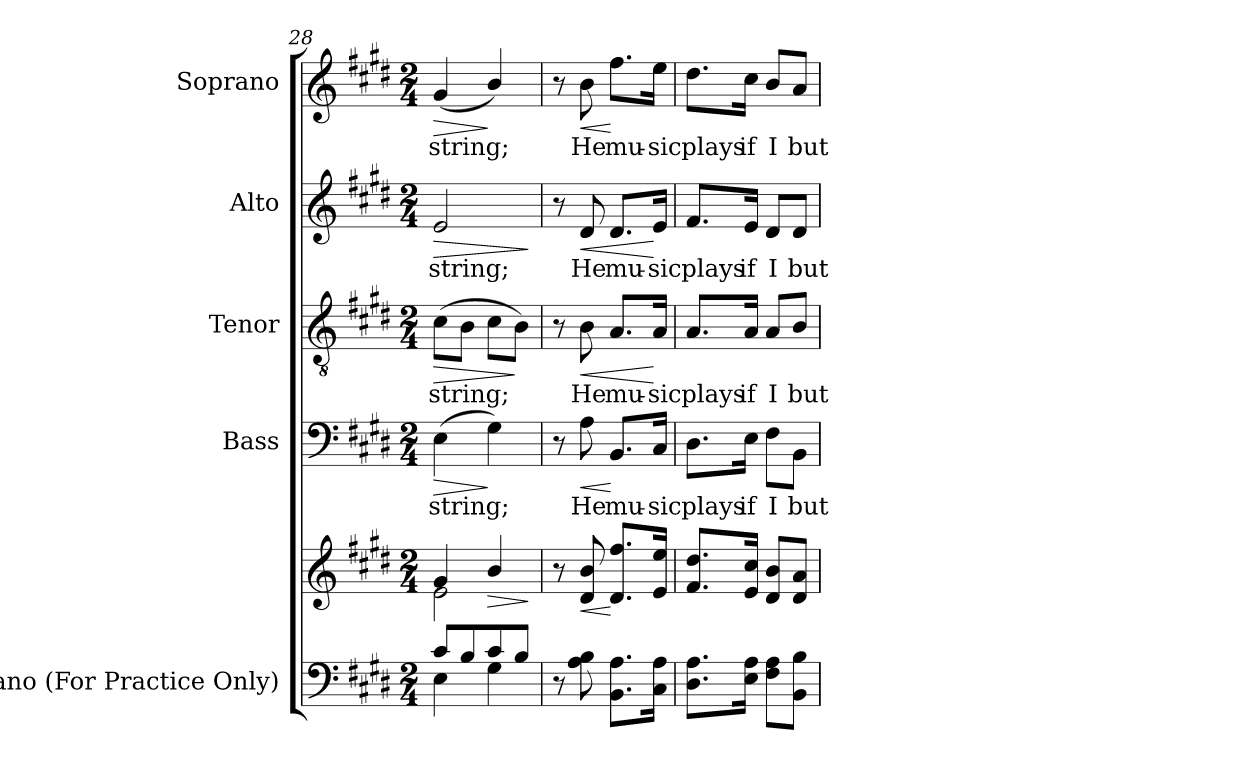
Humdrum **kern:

**kern	**kern	**dynam	**kern	**text	**dynam	**kern	**text	**dynam	**kern	**text	**dynam	**kern	**text	**dynam
*part5	*part5	*part5	*part4	*part4	*part4	*part3	*part3	*part3	*part2	*part2	*part2	*part1	*part1	*part1
*staff6	*staff5	*staff5/6	*staff4	*staff4	*staff4	*staff3	*staff3	*staff3	*staff2	*staff2	*staff2	*staff1	*staff1	*staff1
*I"Piano (For Practice Only)	*	*	*I"Bass	*	*	*I"Tenor	*	*	*I"Alto	*	*	*I"Soprano	*	*
*I'Pno.	*	*	*I'B.	*	*	*I'T.	*	*	*I'A.	*	*	*I'S.	*	*
*clefF4	*clefG2	*	*clefF4	*	*	*clefGv2	*	*	*clefG2	*	*	*clefG2	*	*
*	*	*	*	*	*	*ITrd7c12	*	*	*	*	*	*	*	*
*k[f#c#g#d#]	*k[f#c#g#d#]	*	*k[f#c#g#d#]	*	*	*k[f#c#g#d#]	*	*	*k[f#c#g#d#]	*	*	*k[f#c#g#d#]	*	*
*E:	*E:	*	*E:	*	*	*E:	*	*	*E:	*	*	*E:	*	*
*M2/4	*M2/4	*	*M2/4	*	*	*M2/4	*	*	*M2/4	*	*	*M2/4	*	*
=28	=28	=28	=28	=28	=28	=28	=28	=28	=28	=28	=28	=28	=28	=28
*^	*^	*	*	*	*	*	*	*	*	*	*	*	*	*
!	!	!	!	!	!	!LO:LY:b:color=#000000	!LO:HP:b	!	!	!	!	!	!	!	!	!
!	!	!	!	!	!	!	!	!	!LO:LY:b:color=#000000	!LO:HP:b	!	!	!	!	!	!
!	!	!	!	!	!	!	!	!	!	!	!	!LO:LY:b:color=#000000	!LO:HP:b	!	!	!
!	!	!	!	!	!	!	!	!	!	!	!	!	!	!	!LO:LY:b:color=#000000	!LO:HP:b
8c#i/L	4Ei\	4g#i/	2ei\	.	(4Ei\	string;	>	(8C#i\L	string;	>	2ei/	string;	>	(4g#i/	string;	>
8Bi/	.	.	.	.	.	.	.	8BBi\J	.	.	.	.	.	.	.	.
!	!	!	!	!LO:HP:b	!	!	!	!	!	!	!	!	!	!	!	!
8c#i/	4G#i\	4bi/	.	>	4G#i\)	.	]	8C#i\L	.	.	.	.	.	4bi/)	.	]
8Bi/J	.	.	.	.	.	.	.	8BBi\J)	.	]	.	.	.	.	.	.
*v	*v	*	*	*	*	*	*	*	*	*	*	*	*	*	*	*
*	*v	*v	*	*	*	*	*	*	*	*	*	*	*	*	*
.	.	]	.	.	.	.	.	.	.	.	]	.	.	.
=29	=29	=29	=29	=29	=29	=29	=29	=29	=29	=29	=29	=29	=29	=29
*^	*	*	*	*	*	*	*	*	*	*	*	*	*	*
8ryy	8r	8r	.	8r	.	.	8r	.	.	8r	.	.	8r	.	.
!	!	!	!LO:HP:b	!	!	!	!	!	!	!	!	!	!	!	!
!	!	!	!	!	!LO:LY:b:color=#000000	!LO:HP:b	!	!	!	!	!	!	!	!	!
!	!	!	!	!	!	!	!	!LO:LY:b:color=#000000	!LO:HP:b	!	!	!	!	!	!
!	!	!	!	!	!	!	!	!	!	!	!LO:LY:b:color=#000000	!LO:HP:b	!	!	!
!	!	!	!	!	!	!	!	!	!	!	!	!	!	!LO:LY:b:color=#000000	!LO:HP:b
8Ai\ 8Bi	4.ryy	8d#i/ 8bi	<	8Ai\	He	<	8BBi\	He	<	8d#i/	He	<	8bi\	He	<
!	!	!	!	!	!LO:LY:b:color=#000000	!	!	!	!	!	!	!	!	!	!
!	!	!	!	!	!	!	!	!LO:LY:b:color=#000000	!	!	!	!	!	!	!
!	!	!	!	!	!	!	!	!	!	!	!LO:LY:b:color=#000000	!	!	!	!
!	!	!	!	!	!	!	!	!	!	!	!	!	!	!LO:LY:b:color=#000000	!
8.BBi\ 8.AiL	.	8.d#i/ 8.ff#iL	[	8.BBi/L	mu-	[	8.AAi/L	mu-	.	8.d#i/L	mu-	.	8.ff#i\L	mu-	[
!	!	!	!	!	!LO:LY:b:color=#000000	!	!	!	!	!	!	!	!	!	!
!	!	!	!	!	!	!	!	!LO:LY:b:color=#000000	!	!	!	!	!	!	!
!	!	!	!	!	!	!	!	!	!	!	!LO:LY:b:color=#000000	!	!	!	!
!	!	!	!	!	!	!	!	!	!	!	!	!	!	!LO:LY:b:color=#000000	!
16C#i\ 16AiJk	.	16ei/ 16eeiJk	.	16C#i/Jk	-sic	.	16AAi/Jk	-sic	[	16ei/Jk	-sic	[	16eei\Jk	-sic	.
*v	*v	*	*	*	*	*	*	*	*	*	*	*	*	*	*
=30	=30	=30	=30	=30	=30	=30	=30	=30	=30	=30	=30	=30	=30	=30
!	!	!	!	!LO:LY:b:color=#000000	!	!	!	!	!	!	!	!	!	!
!	!	!	!	!	!	!	!LO:LY:b:color=#000000	!	!	!	!	!	!	!
!	!	!	!	!	!	!	!	!	!	!LO:LY:b:color=#000000	!	!	!	!
!	!	!	!	!	!	!	!	!	!	!	!	!	!LO:LY:b:color=#000000	!
8.D#i\ 8.AiL	8.f#i/ 8.dd#iL	.	8.D#i\L	plays	.	8.AAi/L	plays	.	8.f#i/L	plays	.	8.dd#i\L	plays	.
!	!	!	!	!LO:LY:b:color=#000000	!	!	!	!	!	!	!	!	!	!
!	!	!	!	!	!	!	!LO:LY:b:color=#000000	!	!	!	!	!	!	!
!	!	!	!	!	!	!	!	!	!	!LO:LY:b:color=#000000	!	!	!	!
!	!	!	!	!	!	!	!	!	!	!	!	!	!LO:LY:b:color=#000000	!
16Ei\ 16AiJk	16ei/ 16cc#iJk	.	16Ei\Jk	if	.	16AAi/Jk	if	.	16ei/Jk	if	.	16cc#i\Jk	if	.
!	!	!	!	!LO:LY:b:color=#000000	!	!	!	!	!	!	!	!	!	!
!	!	!	!	!	!	!	!LO:LY:b:color=#000000	!	!	!	!	!	!	!
!	!	!	!	!	!	!	!	!	!	!LO:LY:b:color=#000000	!	!	!	!
!	!	!	!	!	!	!	!	!	!	!	!	!	!LO:LY:b:color=#000000	!
8F#i\ 8AiL	8d#i/ 8biL	.	8F#i\L	I	.	8AAi/L	I	.	8d#i/L	I	.	8bi/L	I	.
!	!	!	!	!LO:LY:b:color=#000000	!	!	!	!	!	!	!	!	!	!
!	!	!	!	!	!	!	!LO:LY:b:color=#000000	!	!	!	!	!	!	!
!	!	!	!	!	!	!	!	!	!	!LO:LY:b:color=#000000	!	!	!	!
!	!	!	!	!	!	!	!	!	!	!	!	!	!LO:LY:b:color=#000000	!
8BBi\ 8BiJ	8d#i/ 8aiJ	.	8BBi\J	but	.	8BBi/J	but	.	8d#i/J	but	.	8ai/J	but	.
=	=	=	=	=	=	=	=	=	=	=	=	=	=	=
*-	*-	*-	*-	*-	*-	*-	*-	*-	*-	*-	*-	*-	*-	*-
